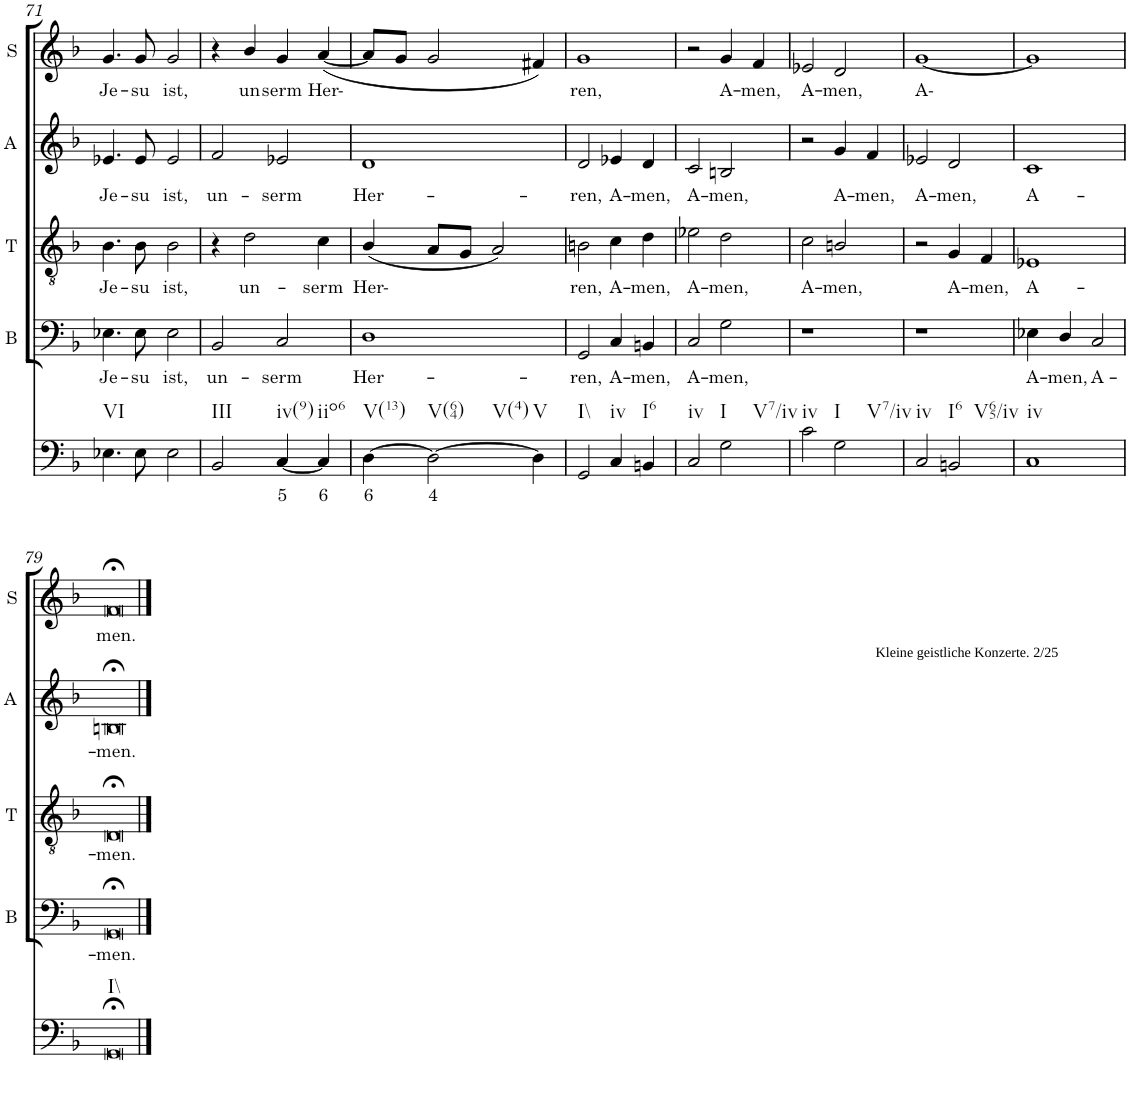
**kern	**text	**kern	**text	**kern	**text	**kern	**text	**kern	**text
*part5	*part5	*part4	*part4	*part3	*part3	*part2	*part2	*part1	*part1
*staff5	*staff5	*staff4	*staff4	*staff3	*staff3	*staff2	*staff2	*staff1	*staff1
*I"Continuo	*	*I"Bass	*	*I"Tenor	*	*I"Alto	*	*I"Soprano	*
*	*	*I'B	*	*I'T	*	*I'A	*	*I'S	*
!!LO:PB:g=z
*clefF4	*	*clefF4	*	*clefGv2	*	*clefG2	*	*clefG2	*
*k[b-]	*	*k[b-]	*	*k[b-]	*	*k[b-]	*	*k[b-]	*
*M4/4	*	*M4/4	*	*M4/4	*	*M4/4	*	*M4/4	*
=71	=71	=71	=71	=71	=71	=71	=71	=71	=71
!LO:TX:b:t=VI	!	!	!	!	!	!	!	!	!
!	!	!	!LO:LY:b	!	!LO:LY:b	!	!LO:LY:b	!	!LO:LY:b
4.E-X\	.	4.E-X\	Je-	4.B-\	Je-	4.e-X/	Je-	4.g/	Je-
!	!	!	!LO:LY:b	!	!LO:LY:b	!	!LO:LY:b	!	!LO:LY:b
8E-\	.	8E-\	su	8B-\	su	8e-/	su	8g/	su
!	!	!	!LO:LY:b	!	!LO:LY:b	!	!LO:LY:b	!	!LO:LY:b
2E-\	.	2E-\	ist,	2B-\	ist,	2e-/	ist,	2g/	ist,
=72	=72	=72	=72	=72	=72	=72	=72	=72	=72
!LO:TX:b:t=III	!	!	!	!	!	!	!	!	!
!	!	!	!LO:LY:b	!	!	!	!LO:LY:b	!	!
2BB-/	.	2BB-/	un-	4r	.	2f/	un-	4r	.
!	!	!	!	!	!LO:LY:b	!	!	!	!LO:LY:b
.	.	.	.	2d\	un-	.	.	4b-/	un-
!LO:TX:b:t=iv(9)	!	!	!	!	!	!	!	!	!
!	!LO:LY:b	!	!LO:LY:b	!	!	!	!LO:LY:b	!	!LO:LY:b
[4C/	5	2C/	serm	.	.	2e-X/	serm	4g/	serm
!LO:TX:b:t=iio6	!	!	!	!	!	!	!	!	!
!	!LO:LY:b	!	!	!	!LO:LY:b	!	!	!	!LO:LY:b
4C/]	6	.	.	4c\	serm	.	.	([4a/	Her-
=73	=73	=73	=73	=73	=73	=73	=73	=73	=73
!LO:TX:b:t=V(13)	!	!	!	!	!	!	!	!	!
!	!LO:LY:b	!	!LO:LY:b	!	!LO:LY:b	!	!LO:LY:b	!	!
[4D\	6	1D	Her-	(4B-/	Her-	1d	Her-	8a/L]	.
.	.	.	.	.	.	.	.	8g/J	.
!LO:TX:b:t=V(64)	!	!	!	!	!	!	!	!	!
!LO:TX:b:t=V(4)	!	!	!	!	!	!	!	!	!
!	!LO:LY:b	!	!	!	!	!	!	!	!
2D\_	4	.	.	8A/L	.	.	.	2g/	.
.	.	.	.	8G/J	.	.	.	.	.
.	.	.	.	2A/)	.	.	.	.	.
!LO:TX:b:t=V	!	!	!	!	!	!	!	!	!
4D\]	.	.	.	.	.	.	.	4f#X/)	.
=74	=74	=74	=74	=74	=74	=74	=74	=74	=74
!LO:TX:b:t=I\\	!	!	!	!	!	!	!	!	!
!	!	!	!LO:LY:b	!	!LO:LY:b	!	!LO:LY:b	!	!LO:LY:b
2GG/	.	2GG/	ren,	2Bn\	ren,	2d/	ren,	1g	ren,
!LO:TX:b:t=iv	!	!	!	!	!	!	!	!	!
!	!	!	!LO:LY:b	!	!LO:LY:b	!	!LO:LY:b	!	!
4C/	.	4C/	A-	4c\	A-	4e-X/	A-	.	.
!LO:TX:b:t=I6	!	!	!	!	!	!	!	!	!
!	!	!	!LO:LY:b	!	!LO:LY:b	!	!LO:LY:b	!	!
4BBn/	.	4BBn/	men,	4d\	men,	4d/	men,	.	.
=75	=75	=75	=75	=75	=75	=75	=75	=75	=75
!LO:TX:b:t=iv	!	!	!	!	!	!	!	!	!
!	!	!	!LO:LY:b	!	!LO:LY:b	!	!LO:LY:b	!	!
2C/	.	2C/	A-	2e-X\	A-	2c/	A-	2r	.
!LO:TX:b:t=I	!	!	!	!	!	!	!	!	!
!LO:TX:b:t=V7/iv	!	!	!	!	!	!	!	!	!
!	!	!	!LO:LY:b	!	!LO:LY:b	!	!LO:LY:b	!	!LO:LY:b
2G\	.	2G\	men,	2d\	men,	2Bn/	men,	4g/	A-
!	!	!	!	!	!	!	!	!	!LO:LY:b
.	.	.	.	.	.	.	.	4f/	men,
=76	=76	=76	=76	=76	=76	=76	=76	=76	=76
!LO:TX:b:t=iv	!	!	!	!	!	!	!	!	!
!	!	!	!	!	!LO:LY:b	!	!	!	!LO:LY:b
2c\	.	1r	.	2c\	A-	2r	.	2e-X/	A-
!LO:TX:b:t=I	!	!	!	!	!	!	!	!	!
!LO:TX:b:t=V7/iv	!	!	!	!	!	!	!	!	!
!	!	!	!	!	!LO:LY:b	!	!LO:LY:b	!	!LO:LY:b
2G\	.	.	.	2Bn/	men,	4g/	A-	2d/	men,
!	!	!	!	!	!	!	!LO:LY:b	!	!
.	.	.	.	.	.	4f/	men,	.	.
=77	=77	=77	=77	=77	=77	=77	=77	=77	=77
!LO:TX:b:t=Kleine geistliche Konzerte. 2/25	!	!	!	!	!	!	!	!	!
!LO:TX:b:t=iv	!	!	!	!	!	!	!	!	!
!	!	!	!	!	!	!	!LO:LY:b	!	!LO:LY:b
2C/	.	1r	.	2r	.	2e-X/	A-	[1g	A-
!LO:TX:b:t=I6	!	!	!	!	!	!	!	!	!
!LO:TX:b:t=V65/iv	!	!	!	!	!	!	!	!	!
!	!	!	!	!	!LO:LY:b	!	!LO:LY:b	!	!
2BBn/	.	.	.	4G/	A-	2d/	men,	.	.
!	!	!	!	!	!LO:LY:b	!	!	!	!
.	.	.	.	4F/	men,	.	.	.	.
=78	=78	=78	=78	=78	=78	=78	=78	=78	=78
!LO:TX:b:t=iv	!	!	!	!	!	!	!	!	!
!	!	!	!LO:LY:b	!	!LO:LY:b	!	!LO:LY:b	!	!
1C	.	4E-X\	A-	1E-X	A-	1c	A-	1g]	.
!	!	!	!LO:LY:b	!	!	!	!	!	!
.	.	4D/	men,	.	.	.	.	.	.
!	!	!	!LO:LY:b	!	!	!	!	!	!
.	.	2C/	A-	.	.	.	.	.	.
!!LO:LB:g=z
=79	=79	=79	=79	=79	=79	=79	=79	=79	=79
!LO:TX:b:t=I\\	!	!	!	!	!	!	!	!	!
!	!	!	!LO:LY:b	!	!LO:LY:b	!	!LO:LY:b	!	!LO:LY:b
[1GG	.	[1GG	men.	[1D	men.	[1Bn	men.	[1f	men.
==80	==80	==80	==80	==80	==80	==80	==80	==80	==80
1GG;<]	.	1GG;<]	.	1D;<]	.	1B;<]	.	1f;<]	.
=	=	=	=	=	=	=	=	=	=
*-	*-	*-	*-	*-	*-	*-	*-	*-	*-
